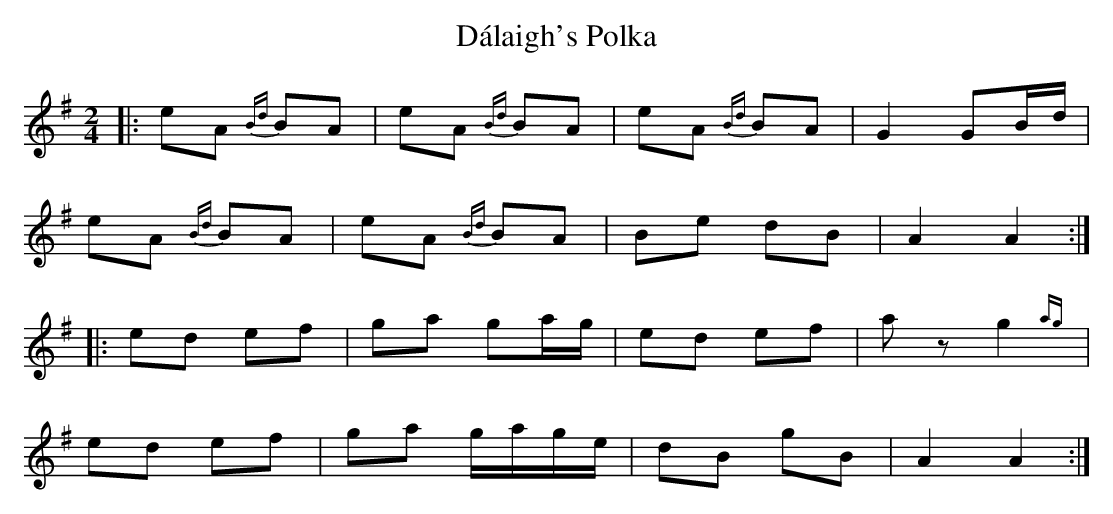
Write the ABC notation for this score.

X:1
T:Dálaigh's Polka
M:2/4
L:1/8
K:G
|:eA {Bd}BA|eA {Bd}BA|eA {Bd}BA|G2 GB/d/|
eA {Bd}BA|eA {Bd}BA|Be dB|A2 A2:|
|:ed ef|ga ga/g/|ed ef |az g2{ag}|
ed ef|ga g/a/g/e/|dB gB|A2A2:|
